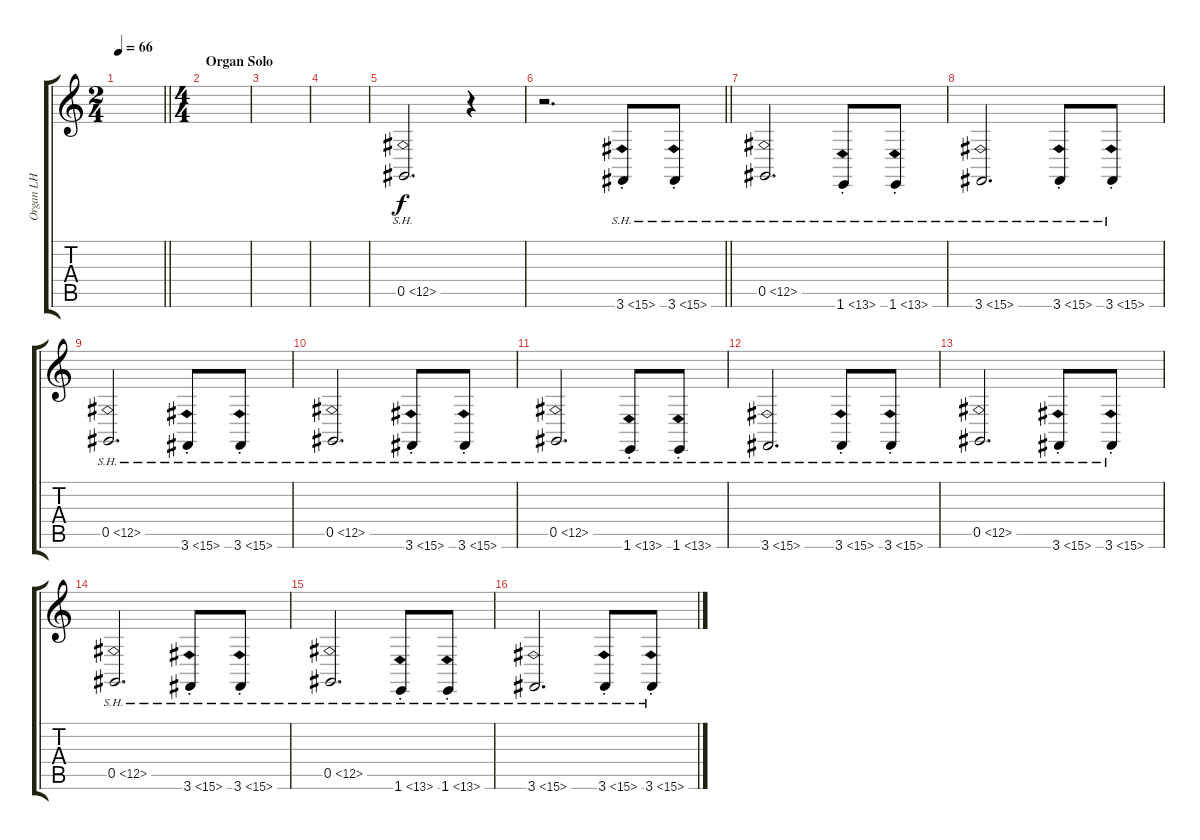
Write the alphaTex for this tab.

\track ("Organ LH" "Organ LH") {instrument percussiveorgan}
\staff {score tabs}
\tuning (Eb4 Bb3 Gb3 Db3 Ab2 Eb2) {hide}
\ts (2 4)
\tempo 66
\clef g2
\barLineRight lightlight
\ks c
|
\ts (4 4)
\section ("" "Organ Solo")
|
|
|
0.5{sh 12}.2{d} r.4 |
\barLineRight lightlight
r.2{d} 3.6{sh 12 st}.8 3.6{sh 12 st}.8 |
\section ("" "")
0.5{sh 12}.2{d} 1.6{sh 12 st}.8 1.6{sh 12 st}.8 |
3.6{sh 12}.2{d} 3.6{sh 12 st}.8 3.6{sh 12 st}.8 |
0.5{sh 12}.2{d} 3.6{sh 12 st}.8 3.6{sh 12 st}.8 |
0.5{sh 12}.2{d} 3.6{sh 12 st}.8 3.6{sh 12 st}.8 |
0.5{sh 12}.2{d} 1.6{sh 12 st}.8 1.6{sh 12 st}.8 |
3.6{sh 12}.2{d} 3.6{sh 12 st}.8 3.6{sh 12 st}.8 |
0.5{sh 12}.2{d} 3.6{sh 12 st}.8 3.6{sh 12 st}.8 |
0.5{sh 12}.2{d} 3.6{sh 12 st}.8 3.6{sh 12 st}.8 |
0.5{sh 12}.2{d} 1.6{sh 12 st}.8 1.6{sh 12 st}.8 |
3.6{sh 12}.2{d} 3.6{sh 12 st}.8 3.6{sh 12 st}.8
